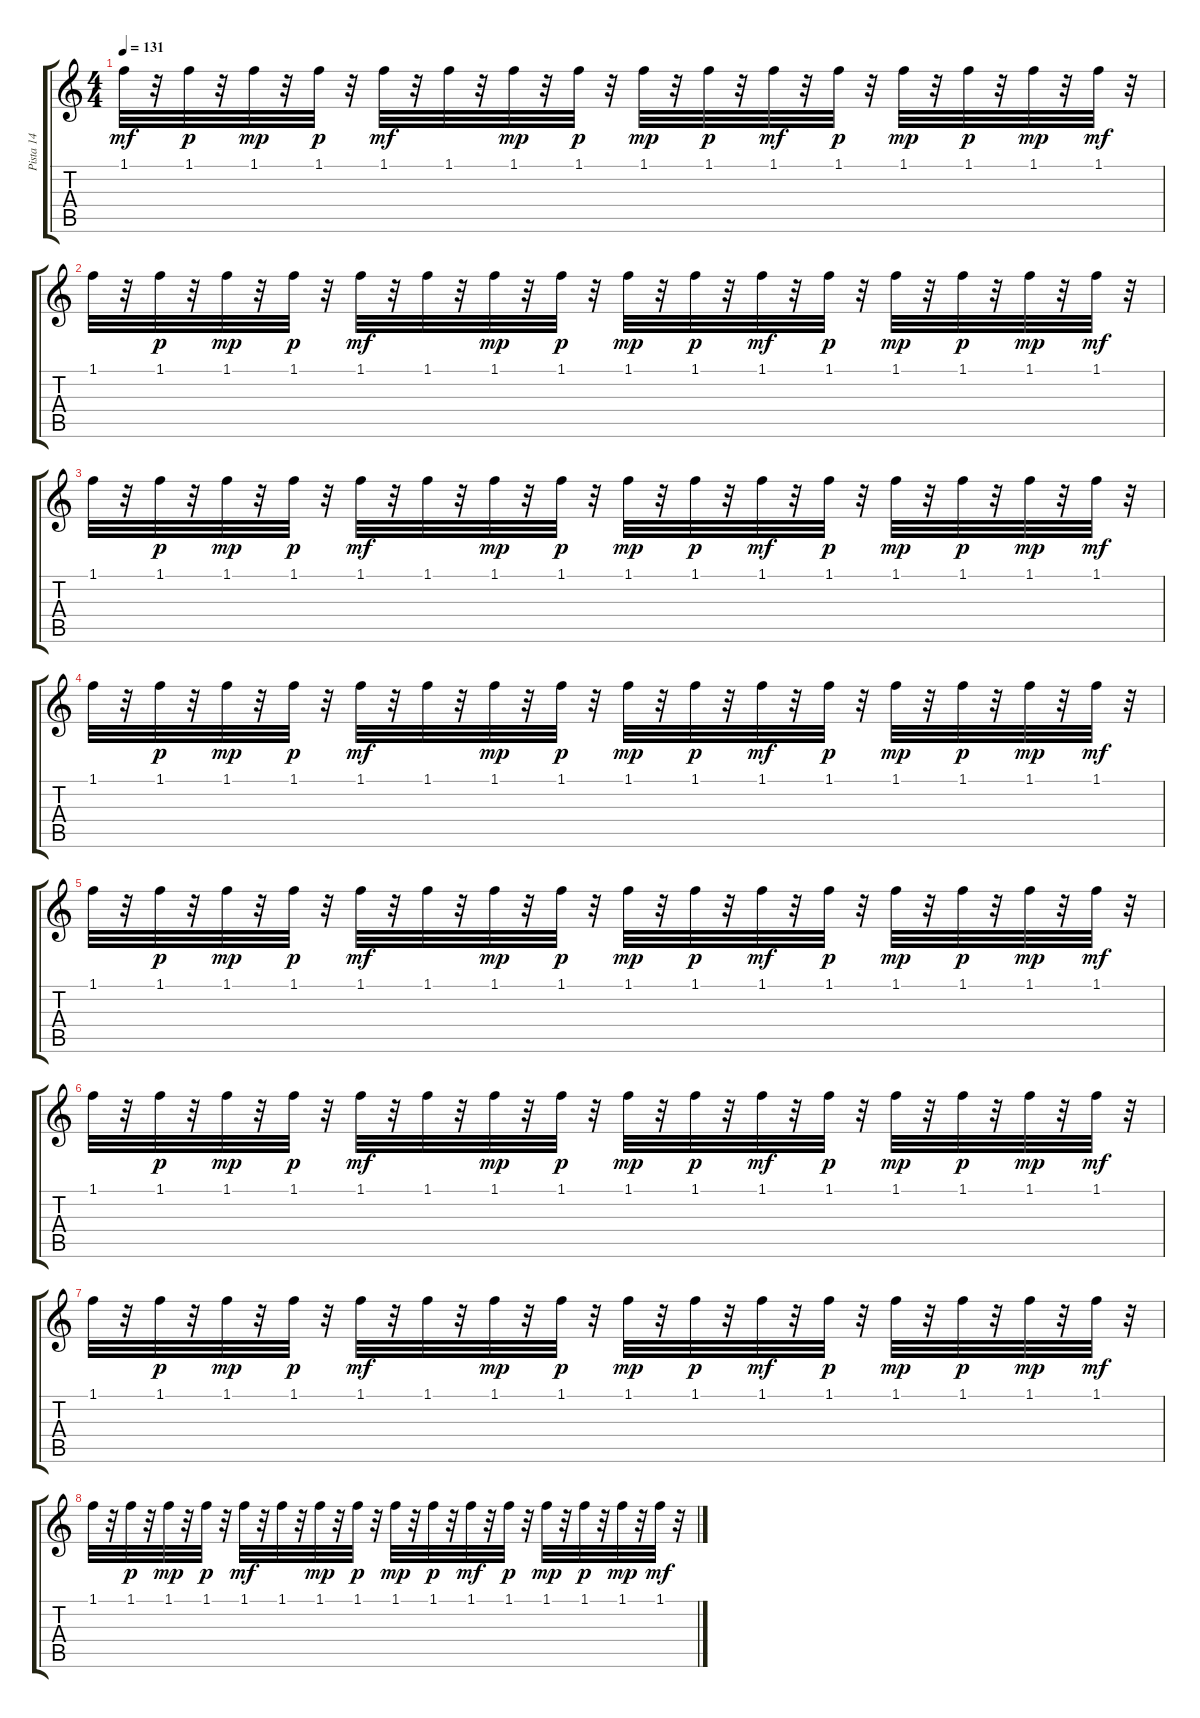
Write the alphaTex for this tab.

\track ("Pista 14" "Pista 14") {instrument overdrivenguitar}
\staff {score tabs}
\tuning (E4 B3 G3 D3 A2 E2) {hide}
\ts (4 4)
\tempo 131
\clef g2
\ks c
1.1.32{dy mf} r.32 1.1.32{dy p} r.32 1.1.32{dy mp} r.32 1.1.32{dy p} r.32 1.1.32{dy mf} r.32 1.1.32 r.32 1.1.32{dy mp} r.32 1.1.32{dy p} r.32 1.1.32{dy mp} r.32 1.1.32{dy p} r.32 1.1.32{dy mf} r.32 1.1.32{dy p} r.32 1.1.32{dy mp} r.32 1.1.32{dy p} r.32 1.1.32{dy mp} r.32 1.1.32{dy mf} r.32 |
1.1.32 r.32 1.1.32{dy p} r.32 1.1.32{dy mp} r.32 1.1.32{dy p} r.32 1.1.32{dy mf} r.32 1.1.32 r.32 1.1.32{dy mp} r.32 1.1.32{dy p} r.32 1.1.32{dy mp} r.32 1.1.32{dy p} r.32 1.1.32{dy mf} r.32 1.1.32{dy p} r.32 1.1.32{dy mp} r.32 1.1.32{dy p} r.32 1.1.32{dy mp} r.32 1.1.32{dy mf} r.32 |
1.1.32 r.32 1.1.32{dy p} r.32 1.1.32{dy mp} r.32 1.1.32{dy p} r.32 1.1.32{dy mf} r.32 1.1.32 r.32 1.1.32{dy mp} r.32 1.1.32{dy p} r.32 1.1.32{dy mp} r.32 1.1.32{dy p} r.32 1.1.32{dy mf} r.32 1.1.32{dy p} r.32 1.1.32{dy mp} r.32 1.1.32{dy p} r.32 1.1.32{dy mp} r.32 1.1.32{dy mf} r.32 |
1.1.32 r.32 1.1.32{dy p} r.32 1.1.32{dy mp} r.32 1.1.32{dy p} r.32 1.1.32{dy mf} r.32 1.1.32 r.32 1.1.32{dy mp} r.32 1.1.32{dy p} r.32 1.1.32{dy mp} r.32 1.1.32{dy p} r.32 1.1.32{dy mf} r.32 1.1.32{dy p} r.32 1.1.32{dy mp} r.32 1.1.32{dy p} r.32 1.1.32{dy mp} r.32 1.1.32{dy mf} r.32 |
1.1.32 r.32 1.1.32{dy p} r.32 1.1.32{dy mp} r.32 1.1.32{dy p} r.32 1.1.32{dy mf} r.32 1.1.32 r.32 1.1.32{dy mp} r.32 1.1.32{dy p} r.32 1.1.32{dy mp} r.32 1.1.32{dy p} r.32 1.1.32{dy mf} r.32 1.1.32{dy p} r.32 1.1.32{dy mp} r.32 1.1.32{dy p} r.32 1.1.32{dy mp} r.32 1.1.32{dy mf} r.32 |
1.1.32 r.32 1.1.32{dy p} r.32 1.1.32{dy mp} r.32 1.1.32{dy p} r.32 1.1.32{dy mf} r.32 1.1.32 r.32 1.1.32{dy mp} r.32 1.1.32{dy p} r.32 1.1.32{dy mp} r.32 1.1.32{dy p} r.32 1.1.32{dy mf} r.32 1.1.32{dy p} r.32 1.1.32{dy mp} r.32 1.1.32{dy p} r.32 1.1.32{dy mp} r.32 1.1.32{dy mf} r.32 |
1.1.32 r.32 1.1.32{dy p} r.32 1.1.32{dy mp} r.32 1.1.32{dy p} r.32 1.1.32{dy mf} r.32 1.1.32 r.32 1.1.32{dy mp} r.32 1.1.32{dy p} r.32 1.1.32{dy mp} r.32 1.1.32{dy p} r.32 1.1.32{dy mf} r.32 1.1.32{dy p} r.32 1.1.32{dy mp} r.32 1.1.32{dy p} r.32 1.1.32{dy mp} r.32 1.1.32{dy mf} r.32 |
1.1.32 r.32 1.1.32{dy p} r.32 1.1.32{dy mp} r.32 1.1.32{dy p} r.32 1.1.32{dy mf} r.32 1.1.32 r.32 1.1.32{dy mp} r.32 1.1.32{dy p} r.32 1.1.32{dy mp} r.32 1.1.32{dy p} r.32 1.1.32{dy mf} r.32 1.1.32{dy p} r.32 1.1.32{dy mp} r.32 1.1.32{dy p} r.32 1.1.32{dy mp} r.32 1.1.32{dy mf} r.32
